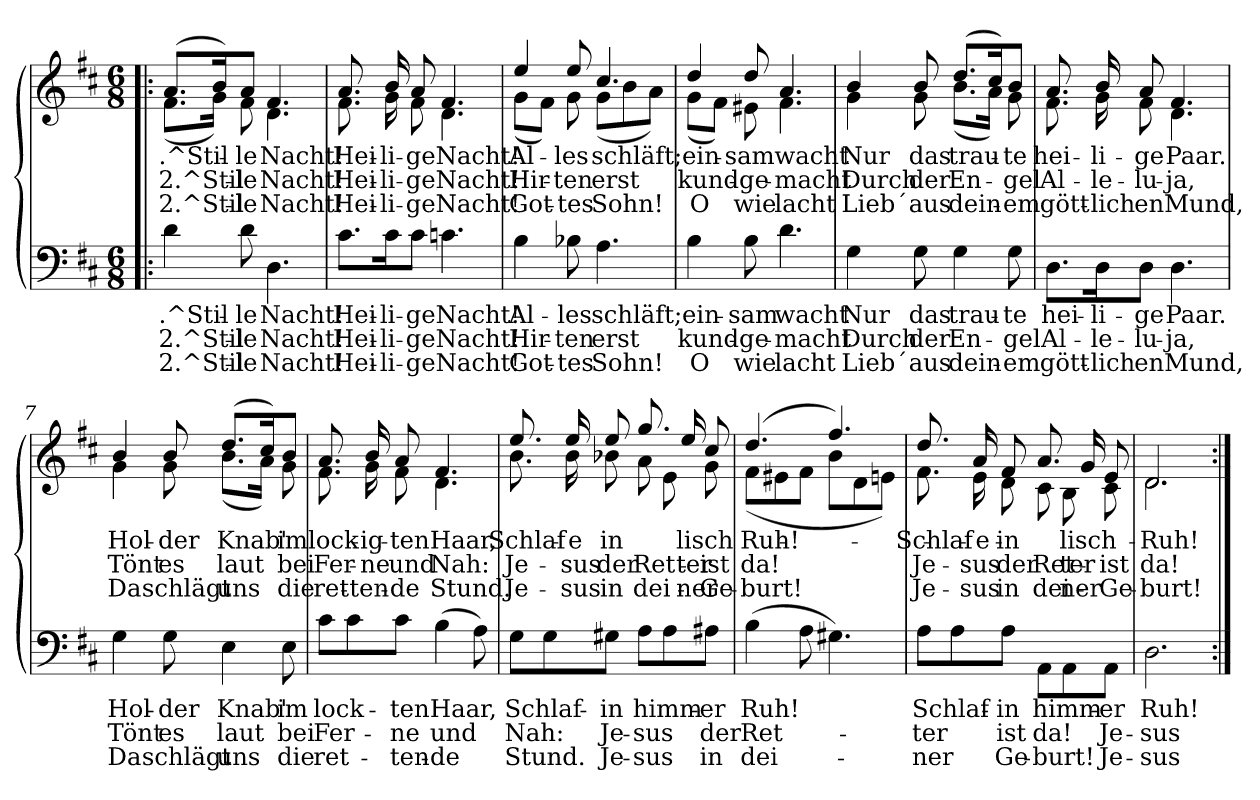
**kern	**text	**text	**text	**kern	**text	**text	**text
*part2	*part2	*part2	*part2	*part1	*part1	*part1	*part1
*staff2	*staff2	*staff2	*staff2	*staff1	*staff1	*staff1	*staff1
*clefF4	*	*	*	*clefG2	*	*	*
*k[f#c#]	*	*	*	*k[f#c#]	*	*	*
*D:	*	*	*	*D:	*	*	*
*M6/8	*	*	*	*M6/8	*	*	*
=1!|:	=1!|:	=1!|:	=1!|:	=1!|:	=1!|:	=1!|:	=1!|:
!	!	!	!	!LO:TX:b:t=1	!	!	!
!	!LO:LY:a:rj	!LO:LY:a:rj	!LO:LY:a:rj	!	!LO:LY:b:rj	!LO:LY:b:rj	!LO:LY:b:rj
*	*	*	*	*^	*	*	*
4d\	.^Stil-	2.^Stil-	2.^Stil-	(>8.a/L	(<8.f#\L	.^Stil-	2.^Stil-	2.^Stil-
.	.	.	.	16b/k)	16g\Jk)	.	.	.
!	!LO:LY:a:rj	!LO:LY:a:rj	!LO:LY:a:rj	!	!	!LO:LY:b:rj	!LO:LY:b:rj	!LO:LY:b:rj
8d\	-le	-le	-le	8a/J	8f#\	-le	-le	-le
!	!LO:LY:a:rj	!LO:LY:a:rj	!LO:LY:a:rj	!	!	!LO:LY:b:rj	!LO:LY:b:rj	!LO:LY:b:rj
4.D\	Nacht!	Nacht!	Nacht!	4.f#/	4.d\	Nacht!	Nacht!	Nacht!
=2	=2	=2	=2	=2	=2	=2	=2	=2
!	!LO:LY:a:rj	!LO:LY:a:rj	!LO:LY:a:rj	!	!	!LO:LY:b:rj	!LO:LY:b:rj	!LO:LY:b:rj
8.c#\L	Hei-	Hei-	Hei-	8.a/	8.f#\	Hei-	Hei-	Hei-
!	!LO:LY:a:rj	!LO:LY:a:rj	!LO:LY:a:rj	!	!	!LO:LY:b:rj	!LO:LY:b:rj	!LO:LY:b:rj
16c#\K	-li-	-li-	-li-	16b/	16g\	-li-	-li-	-li-
!	!LO:LY:a:rj	!LO:LY:a:rj	!LO:LY:a:rj	!	!	!LO:LY:b:rj	!LO:LY:b:rj	!LO:LY:b:rj
8c#\J	-ge	-ge	-ge	8a/	8f#\	-ge	-ge	-ge
!	!LO:LY:a:rj	!LO:LY:a:rj	!LO:LY:a:rj	!	!	!LO:LY:b:rj	!LO:LY:b:rj	!LO:LY:b:rj
4.cn\	Nacht!	Nacht!	Nacht!	4.f#/	4.d\	Nacht!	Nacht!	Nacht!
=3	=3	=3	=3	=3	=3	=3	=3	=3
!	!LO:LY:a:rj	!LO:LY:a:rj	!LO:LY:a:rj	!	!	!LO:LY:b:rj	!LO:LY:b:rj	!LO:LY:b:rj
4B\	Al-	Hir-	Got-	4ee/	(<8g\L	Al-	Hir-	Got-
.	.	.	.	.	8f#\J)	.	.	.
!	!LO:LY:a:rj	!LO:LY:a:rj	!LO:LY:a:rj	!	!	!LO:LY:b:rj	!LO:LY:b:rj	!LO:LY:b:rj
8B-X\	-les	-ten	-tes	8ee/	8g\	-les	-ten	-tes
!	!LO:LY:a:rj	!LO:LY:a:rj	!LO:LY:a:rj	!	!	!LO:LY:b:rj	!LO:LY:b:rj	!LO:LY:b:rj
4.A\	schläft;	erst	Sohn!	4.cc#/	(<8g\L	schläft;	erst	Sohn!
.	.	.	.	.	8b\	.	.	.
.	.	.	.	.	8a\J)	.	.	.
=4	=4	=4	=4	=4	=4	=4	=4	=4
!	!LO:LY:a:rj	!LO:LY:a:rj	!LO:LY:a:rj	!	!	!LO:LY:b:rj	!LO:LY:b:rj	!LO:LY:b:rj
4B\	ein-	kund-	O	4dd/	(<8g\L	ein-	kund-	O
.	.	.	.	.	8f#\J)	.	.	.
!	!LO:LY:a:rj	!LO:LY:a:rj	!LO:LY:a:rj	!	!	!LO:LY:b:rj	!LO:LY:b:rj	!LO:LY:b:rj
8B\	-sam	-ge-	wie	8dd/	8e#X\	-sam	-ge-	wie
!	!LO:LY:a:rj	!LO:LY:a:rj	!LO:LY:a:rj	!	!	!LO:LY:b:rj	!LO:LY:b:rj	!LO:LY:b:rj
4.d\	wacht	-macht	lacht	4.a/	4.f#\	wacht	-macht	lacht
!!LO:LB:g=z	!!
=5	=5	=5	=5	=5	=5	=5	=5	=5
!	!LO:LY:a:rj	!LO:LY:a:rj	!LO:LY:a:rj	!	!	!LO:LY:b:rj	!LO:LY:b:rj	!LO:LY:b:rj
4G\	Nur	Durch	Lieb´	4b/	4g\	Nur	Durch	Lieb´
!	!LO:LY:a:rj	!LO:LY:a:rj	!LO:LY:a:rj	!	!	!LO:LY:b:rj	!LO:LY:b:rj	!LO:LY:b:rj
8G\	das	der	aus	8b/	8g\	das	der	aus
!	!LO:LY:a:rj	!LO:LY:a:rj	!LO:LY:a:rj	!	!	!LO:LY:b:rj	!LO:LY:b:rj	!LO:LY:b:rj
4G\	trau-	En-	dein-	(>8.dd/L	(<8.b\L	trau-	En-	dein-
.	.	.	.	16cc#/k)	16a\Jk)	.	.	.
!	!LO:LY:a:rj	!LO:LY:a:rj	!LO:LY:a:rj	!	!	!LO:LY:b:rj	!LO:LY:b:rj	!LO:LY:b:rj
8G\	-te	-gel	-em	8b/J	8g\	-te	-gel	-em
=6	=6	=6	=6	=6	=6	=6	=6	=6
!	!LO:LY:a:rj	!LO:LY:a:rj	!LO:LY:a:rj	!	!	!LO:LY:b:rj	!LO:LY:b:rj	!LO:LY:b:rj
8.D\L	hei-	Al-	gött-	8.a/	8.f#\	hei-	Al-	gött-
!	!LO:LY:a:rj	!LO:LY:a:rj	!LO:LY:a:rj	!	!	!LO:LY:b:rj	!LO:LY:b:rj	!LO:LY:b:rj
16D\K	-li-	-le-	-lich	16b/	16g\	-li-	-le-	-lich
!	!LO:LY:a:rj	!LO:LY:a:rj	!LO:LY:a:rj	!	!	!LO:LY:b:rj	!LO:LY:b:rj	!LO:LY:b:rj
8D\J	-ge	-lu-	en	8a/	8f#\	-ge	-lu-	en
!	!LO:LY:a:rj	!LO:LY:a:rj	!LO:LY:a:rj	!	!	!LO:LY:b:rj	!LO:LY:b:rj	!LO:LY:b:rj
4.D\	Paar.	-ja,	Mund,	4.f#/	4.d\	Paar.	-ja,	Mund,
=7	=7	=7	=7	=7	=7	=7	=7	=7
!	!LO:LY:a:rj	!LO:LY:a:rj	!LO:LY:a:rj	!	!	!LO:LY:b:rj	!LO:LY:b:rj	!LO:LY:b:rj
4G\	Hol-	Tönt	Da	4b/	4g\	Hol-	Tönt	Da
!	!LO:LY:a:rj	!LO:LY:a:rj	!LO:LY:a:rj	!	!	!LO:LY:b:rj	!LO:LY:b:rj	!LO:LY:b:rj
8G\	-der	es	schlägt	8b/	8g\	-der	es	schlägt
!	!LO:LY:a:rj	!LO:LY:a:rj	!LO:LY:a:rj	!	!	!LO:LY:b:rj	!LO:LY:b:rj	!LO:LY:b:rj
4E\	Knab'	laut	uns	(>8.dd/L	(<8.b\L	Knab'	laut	uns
.	.	.	.	16cc#/k)	16a\Jk)	.	.	.
!	!LO:LY:a:rj	!LO:LY:a:rj	!LO:LY:a:rj	!	!	!LO:LY:b:rj	!LO:LY:b:rj	!LO:LY:b:rj
8E\	im	bei	die	8b/J	8g\	im	bei	die
=8	=8	=8	=8	=8	=8	=8	=8	=8
!	!LO:LY:a:rj	!LO:LY:a:rj	!LO:LY:a:rj	!	!	!LO:LY:b:rj	!LO:LY:b:rj	!LO:LY:b:rj
8c#\L	lock-	Fer-	ret-	8.a/	8.f#\	lock-	Fer-	ret-
8c#\	.	.	.	.	.	.	.	.
!	!	!	!	!	!	!LO:LY:b:rj	!LO:LY:b:rj	!LO:LY:b:rj
.	.	.	.	16b/	16g\	-ig-	-ne	-ten-
!	!LO:LY:a:rj	!LO:LY:a:rj	!LO:LY:a:rj	!	!	!LO:LY:b:rj	!LO:LY:b:rj	!LO:LY:b:rj
8c#\J	-ten	-ne	-ten-	8a/	8f#\	-ten	und	-de
!	!LO:LY:a:rj	!LO:LY:a:rj	!LO:LY:a:rj	!	!	!LO:LY:b:rj	!LO:LY:b:rj	!LO:LY:b:rj
(>4B\	Haar,	und	-de	4.f#/	4.d\	Haar,	Nah:	Stund.
8A\)	.	.	.	.	.	.	.	.
!!LO:LB:g=z	!!
=9	=9	=9	=9	=9	=9	=9	=9	=9
!	!LO:LY:a:rj	!LO:LY:a:rj	!LO:LY:a:rj	!	!	!LO:LY:b:rj	!LO:LY:b:rj	!LO:LY:b:rj
8G\L	Schlaf-	Nah:	Stund.	8.ee/	8.b\	Schlaf-	Je-	-Je-
8G\	.	.	.	.	.	.	.	.
!	!	!	!	!	!	!LO:LY:b:rj	!LO:LY:b:rj	!LO:LY:b:rj
.	.	.	.	16b\	16ee/	e	sus	sus
!	!LO:LY:a:rj	!LO:LY:a:rj	!LO:LY:a:rj	!	!	!LO:LY:b:rj	!LO:LY:b:rj	!LO:LY:b:rj
8G#X\J	-in	Je-	Je-	8ee/	8b-X\	-in	-der	-in
!	!LO:LY:a:rj	!LO:LY:a:rj	!LO:LY:a:rj	!	!	!LO:LY:b:rj	!LO:LY:b:rj	!LO:LY:b:rj
8A\L	himm-	-sus	-sus	8a\	8.gg/	.	Ret-	dei-
8A\	.	.	.	8e\	.	.	.	.
!	!	!	!	!	!	!LO:LY:b:rj	!LO:LY:b:rj	!LO:LY:b:rj
.	.	.	.	.	16ee/	lisch-	ter	ner
!	!LO:LY:a:rj	!LO:LY:a:rj	!LO:LY:a:rj	!	!	!LO:LY:b:rj	!LO:LY:b:rj	!LO:LY:b:rj
8A#X\J	-er	der	in	8g\	8cc#/	.	-ist	-Ge-
=10	=10	=10	=10	=10	=10	=10	=10	=10
!	!LO:LY:a:rj	!LO:LY:a:rj	!LO:LY:a:rj	!	!	!LO:LY:b:rj	!LO:LY:b:rj	!LO:LY:b:rj
(>4B\	Ruh!	Ret-	dei-	(4.dd/	(<8f#\L	-Ruh!	da!	burt!
.	.	.	.	.	8e#X\	.	.	.
8A\	.	.	.	.	8f#\J	.	.	.
4.G#X\)	.	.	.	4.ff#/)	8b\L	.	.	.
.	.	.	.	.	8d\	.	.	.
.	.	.	.	.	8en\J)	.	.	.
=11	=11	=11	=11	=11	=11	=11	=11	=11
!	!LO:LY:a:rj	!LO:LY:a:rj	!LO:LY:a:rj	!	!	!LO:LY:b:rj	!LO:LY:b:rj	!LO:LY:b:rj
8A\L	Schlaf-	-ter	-ner	8.dd/	8.f#\	Schlaf-	Je-	-Je-
8A\	.	.	.	.	.	.	.	.
!	!	!	!	!	!	!LO:LY:b:rj	!LO:LY:b:rj	!LO:LY:b:rj
.	.	.	.	16e\	16a/	e	sus	sus
!	!LO:LY:a:rj	!LO:LY:a:rj	!LO:LY:a:rj	!	!	!LO:LY:b:rj	!LO:LY:b:rj	!LO:LY:b:rj
8A\J	-in	ist	Ge-	8f#/	8d\	-in	-der	-in
!	!LO:LY:a:rj	!LO:LY:a:rj	!LO:LY:a:rj	!	!	!LO:LY:b:rj	!LO:LY:b:rj	!LO:LY:b:rj
8AA\L	himm-	da!	-burt!	8c#\	8.a/	.	Ret-	dei-
8AA\	.	.	.	8B\	.	.	.	.
!	!	!	!	!	!	!LO:LY:b:rj	!LO:LY:b:rj	!LO:LY:b:rj
.	.	.	.	.	16g/	lisch-	ter	ner
!	!LO:LY:a:rj	!LO:LY:a:rj	!LO:LY:a:rj	!	!	!LO:LY:b:rj	!LO:LY:b:rj	!LO:LY:b:rj
8AA\J	-er	Je-	Je-	8c#\	8e/	.	-ist	-Ge-
=12	=12	=12	=12	=12	=12	=12	=12	=12
!	!LO:LY:a:rj	!LO:LY:a:rj	!LO:LY:a:rj	!	!	!LO:LY:b:rj	!LO:LY:b:rj	!LO:LY:b:rj
2.D\	Ruh!	-sus	-sus	2.d/	2.d\	-Ruh!	da!	burt!
*	*	*	*	*v	*v	*	*	*
=:|!	=:|!	=:|!	=:|!	=:|!	=:|!	=:|!	=:|!
*-	*-	*-	*-	*-	*-	*-	*-
